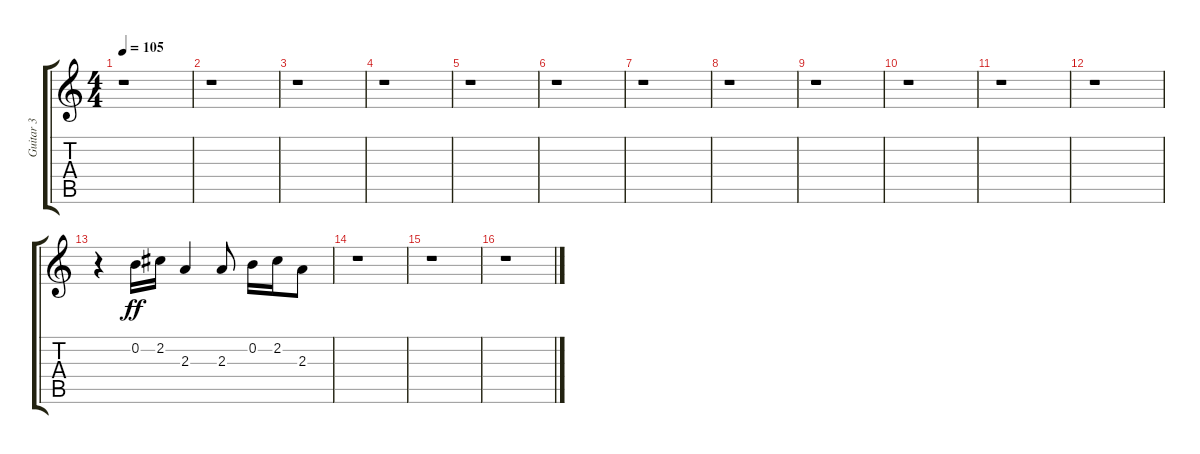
\track ("Guitar 3" "Guitar 3") {instrument overdrivenguitar}
\staff {score tabs}
\tuning (E4 B3 G3 D3 A2 E2) {hide}
\ts (4 4)
\tempo 105
\clef g2
\ks c
r.1{dy ff} |
r.1 |
r.1 |
r.1 |
r.1 |
r.1 |
r.1 |
r.1 |
r.1 |
r.1 |
r.1 |
r.1 |
r.4 0.2.16 2.2.16 2.3.4 2.3.8 0.2.16 2.2.16 2.3.8 |
r.1 |
r.1 |
r.1
